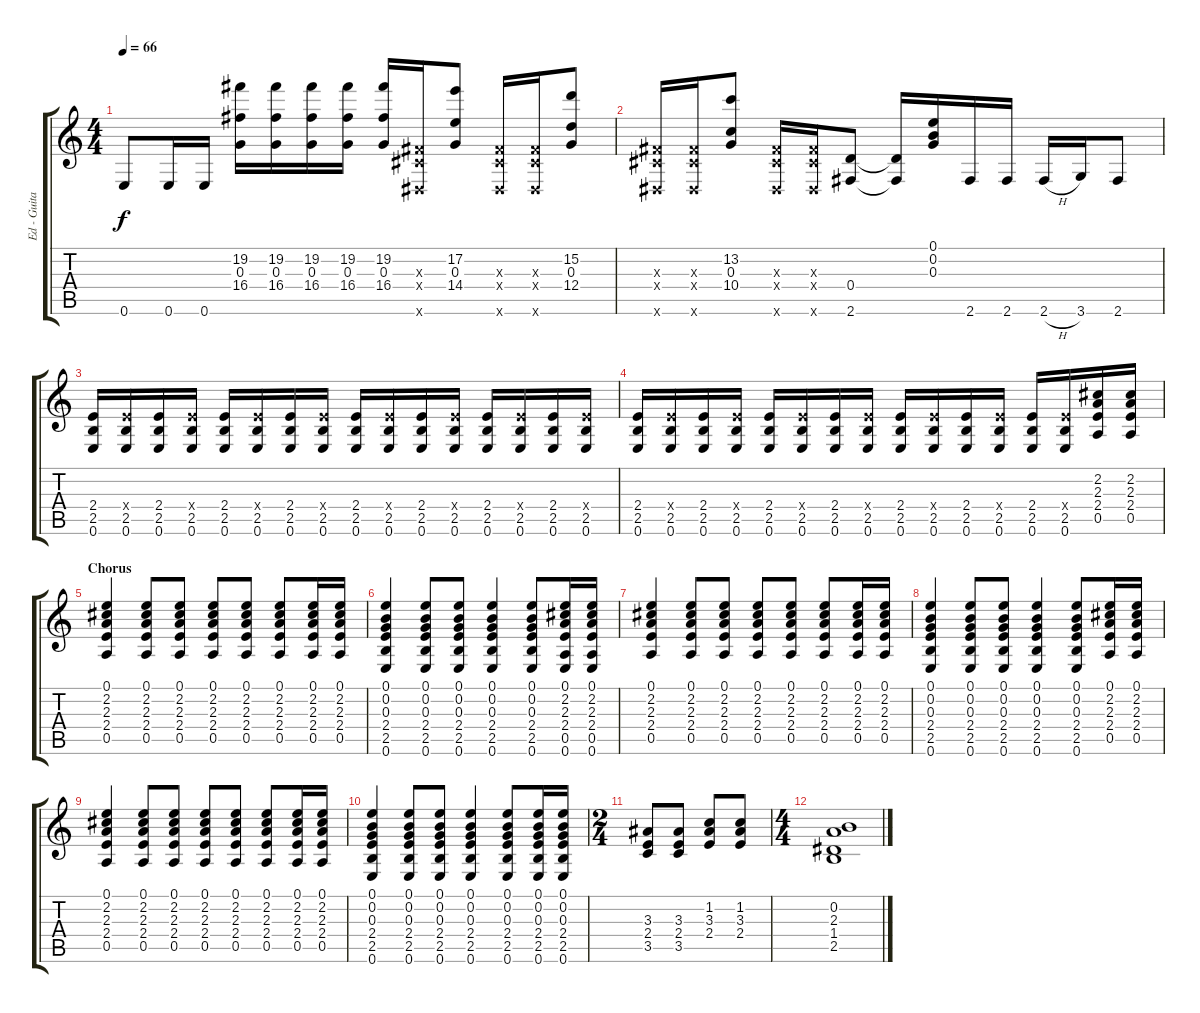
\track ("Ed - Guitar" "Ed - Guita") {instrument electricguitarjazz}
\staff {score tabs}
\tuning (E4 B3 G3 D3 A2 E2) {hide}
\ts (4 4)
\tempo 66
\clef g2
\ks c
0.6.8{dy f} 0.6.16 0.6.16 (19.2 0.3 16.4).16 (19.2 0.3 16.4).16 (19.2 0.3 16.4).16 (19.2 0.3 16.4).16 (19.2 0.3 16.4).16 (-1.3{x} -1.4{x} -1.6{x}).16 (17.2 0.3 14.4).8 (-1.3{x} -1.4{x} -1.6{x}).16 (-1.3{x} -1.4{x} -1.6{x}).16 (15.2 0.3 12.4).8 |
(-1.3{x} -1.4{x} -1.6{x}).16 (-1.3{x} -1.4{x} -1.6{x}).16 (13.2 0.3 10.4).8 (-1.3{x} -1.4{x} -1.6{x}).16 (-1.3{x} -1.4{x} -1.6{x}).16 (0.4 2.6).8 (0.4{t} 2.6{t}).16 (0.1 0.2 0.3).16 2.6.16 2.6.16 2.6{h}.16 3.6.16 2.6.8 |
(2.4 2.5 0.6).16{volume 12 instrument distortionguitar} (2.4{x} 2.5 0.6).16 (2.4 2.5 0.6).16 (2.4{x} 2.5 0.6).16 (2.4 2.5 0.6).16 (2.4{x} 2.5 0.6).16 (2.4 2.5 0.6).16 (2.4{x} 2.5 0.6).16 (2.4 2.5 0.6).16 (2.4{x} 2.5 0.6).16 (2.4 2.5 0.6).16 (2.4{x} 2.5 0.6).16 (2.4 2.5 0.6).16 (2.4{x} 2.5 0.6).16 (2.4 2.5 0.6).16 (2.4{x} 2.5 0.6).16 |
(2.4 2.5 0.6).16 (2.4{x} 2.5 0.6).16 (2.4 2.5 0.6).16 (2.4{x} 2.5 0.6).16 (2.4 2.5 0.6).16 (2.4{x} 2.5 0.6).16 (2.4 2.5 0.6).16 (2.4{x} 2.5 0.6).16 (2.4 2.5 0.6).16 (2.4{x} 2.5 0.6).16 (2.4 2.5 0.6).16 (2.4{x} 2.5 0.6).16 (2.4 2.5 0.6).16 (2.4{x} 2.5 0.6).16 (2.2 2.3 2.4 0.5).16{volume 14 instrument electricguitarjazz} (2.2 2.3 2.4 0.5).16 |
\section ("" "Chorus")
(0.1 2.2 2.3 2.4 0.5).4 (0.1 2.2 2.3 2.4 0.5).8 (0.1 2.2 2.3 2.4 0.5).8 (0.1 2.2 2.3 2.4 0.5).8 (0.1 2.2 2.3 2.4 0.5).8 (0.1 2.2 2.3 2.4 0.5).8 (0.1 2.2 2.3 2.4 0.5).16 (0.1 2.2 2.3 2.4 0.5).16 |
(0.1 0.2 0.3 2.4 2.5 0.6).4 (0.1 0.2 0.3 2.4 2.5 0.6).8 (0.1 0.2 0.3 2.4 2.5 0.6).8 (0.1 0.2 0.3 2.4 2.5 0.6).4 (0.1 0.2 0.3 2.4 2.5 0.6).8 (0.1 2.2 2.3 2.4 0.5 0.6).16 (0.1 2.2 2.3 2.4 0.5 0.6).16 |
(0.1 2.2 2.3 2.4 0.5).4 (0.1 2.2 2.3 2.4 0.5).8 (0.1 2.2 2.3 2.4 0.5).8 (0.1 2.2 2.3 2.4 0.5).8 (0.1 2.2 2.3 2.4 0.5).8 (0.1 2.2 2.3 2.4 0.5).8 (0.1 2.2 2.3 2.4 0.5).16 (0.1 2.2 2.3 2.4 0.5).16 |
(0.1 0.2 0.3 2.4 2.5 0.6).4 (0.1 0.2 0.3 2.4 2.5 0.6).8 (0.1 0.2 0.3 2.4 2.5 0.6).8 (0.1 0.2 0.3 2.4 2.5 0.6).4 (0.1 0.2 0.3 2.4 2.5 0.6).8 (0.1 2.2 2.3 2.4 0.5).16 (0.1 2.2 2.3 2.4 0.5).16 |
(0.1 2.2 2.3 2.4 0.5).4 (0.1 2.2 2.3 2.4 0.5).8 (0.1 2.2 2.3 2.4 0.5).8 (0.1 2.2 2.3 2.4 0.5).8 (0.1 2.2 2.3 2.4 0.5).8 (0.1 2.2 2.3 2.4 0.5).8 (0.1 2.2 2.3 2.4 0.5).16 (0.1 2.2 2.3 2.4 0.5).16 |
(0.1 0.2 0.3 2.4 2.5 0.6).4 (0.1 0.2 0.3 2.4 2.5 0.6).8 (0.1 0.2 0.3 2.4 2.5 0.6).8 (0.1 0.2 0.3 2.4 2.5 0.6).4 (0.1 0.2 0.3 2.4 2.5 0.6).8 (0.1 0.2 0.3 2.4 2.5 0.6).16 (0.1 0.2 0.3 2.4 2.5 0.6).16 |
\ts (2 4)
(3.3 2.4 3.5).8 (3.3 2.4 3.5).8 (1.2 3.3 2.4).8 (1.2 3.3 2.4).8 |
\ts (4 4)
(0.2 2.3 1.4 2.5).1
